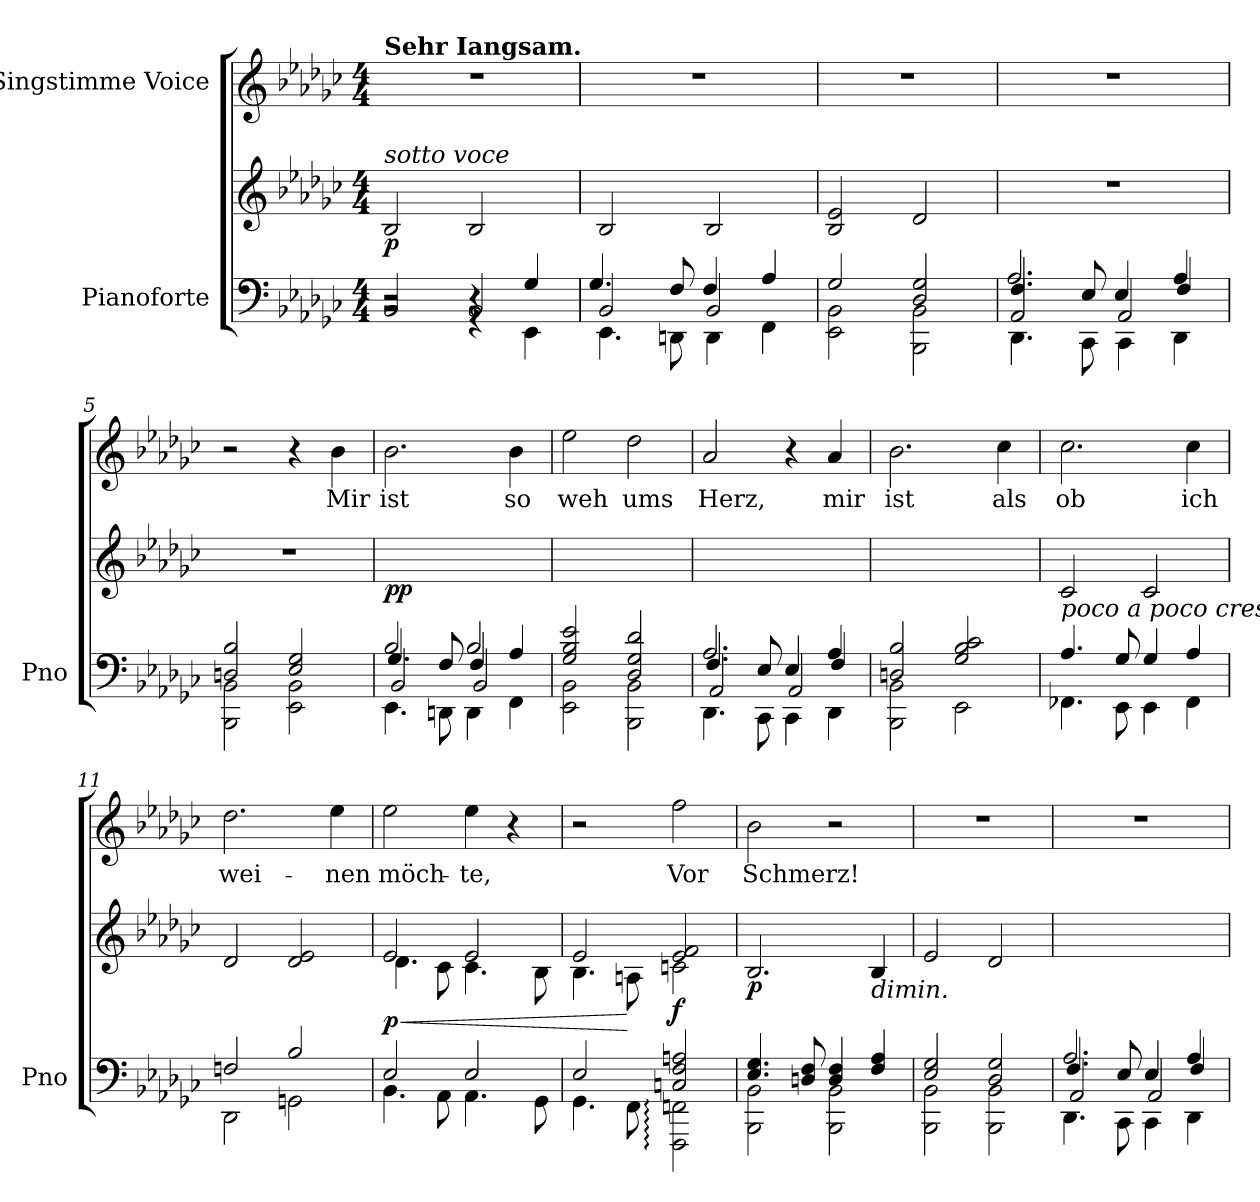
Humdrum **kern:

**kern	**kern	**dynam	**kern	**text
*part2	*part2	*part2	*part1	*part1
*staff3	*staff2	*staff2/3	*staff1	*staff1
*I"Pianoforte	*	*	*I"Singstimme Voice	*
*I'Pno	*	*	*	*
*clefF4	*clefG2	*	*clefG2	*
*k[b-e-a-d-g-c-]	*k[b-e-a-d-g-c-]	*	*k[b-e-a-d-g-c-]	*
*M4/4	*M4/4	*	*M4/4	*
=1	=1	=1	=1	=1
*^	*	*	*	*
*	*^	*	*	*	*
!	!	!	!	!	!LO:TX:B:t=Sehr Iangsam.	!
!	!	!	!LO:TX:a:i:t=sotto voce	!	!	!
!	!	!	!	!LO:DY:b	!	!
2BB-/	2rBB	2r	2B-/	p	1r	.
2BB-/	4rGG	4r	2B-/	.	.	.
.	4EE-\	4G-/	.	.	.	.
=2	=2	=2	=2	=2	=2	=2
2BB-/	4.EE-\	4.G-/	2B-/	.	1r	.
.	8DDn\	8F/	.	.	.	.
2BB-/	4DD\	4F/	2B-/	.	.	.
.	4FF\	4A-/	.	.	.	.
*	*v	*v	*	*	*	*
=3	=3	=3	=3	=3	=3
2G-/	2EE-\ 2BB-\	2B-/ 2e-/	.	1r	.
2D-/ 2G-/	2BBB-\ 2BB-\	2d-/	.	.	.
=4	=4	=4	=4	=4	=4
*^	*^	*	*	*	*
2AA-/	4.DD-\	2.A-/	4.F/	1r	.	1r	.
.	8CC-\	.	8E-/	.	.	.	.
2AA-/	4CC-\	.	4E-/	.	.	.	.
.	4DD-\	4A-/	4F/	.	.	.	.
*	*v	*v	*v	*	*	*	*
=5	=5	=5	=5	=5	=5
2Dn/ 2B-/	2BBB-\ 2BB-\	1r	.	2r	.
2E-/ 2G-/	2EE-\ 2BB-\	.	.	4r	.
!	!	!	!	!	!LO:LY:b
.	.	.	.	4b-\	Mir
!!LO:LB:g=z
=6	=6	=6	=6	=6	=6
*^	*^	*	*	*	*
!	!	!	!	!	!LO:DY:b	!	!LO:LY:b
2B-/	4.G-/	2BB-/	4.EE-\	1ryy	pp	2.b-\	ist
.	8F/	.	8DDn\	.	.	.	.
2B-/	4F/	2BB-/	4DD\	.	.	.	.
!	!	!	!	!	!	!	!LO:LY:b
.	4A-/	.	4FF\	.	.	4b-\	so
=7	=7	=7	=7	=7	=7	=7	=7
!	!	!	!	!	!	!	!LO:LY:b
*	*v	*v	*v	*	*	*	*
2G-/ 2B-/ 2e-/	2EE-\ 2BB-\	1ryy	.	2ee-\	weh
!	!	!	!	!	!LO:LY:b
2D-/ 2G-/ 2d-/	2BBB-\ 2BB-\	.	.	2dd-\	ums
=8	=8	=8	=8	=8	=8
*^	*^	*	*	*	*
!	!	!	!	!	!	!	!LO:LY:b
2.A-/	4.F/	2AA-/	4.DD-\	1ryy	.	2a-/	Herz,
.	8E-/	.	8CC-\	.	.	.	.
.	4E-/	2AA-/	4CC-\	.	.	4r	.
!	!	!	!	!	!	!	!LO:LY:b
4A-/	4F/	.	4DD-\	.	.	4a-/	mir
=9	=9	=9	=9	=9	=9	=9	=9
!	!	!	!	!	!	!	!LO:LY:b
*	*v	*v	*v	*	*	*	*
2Dn/ 2B-/	2BBB-\ 2BB-\	1ryy	.	2.b-\	ist
2G-/ 2B-/ 2c-/	2EE-\	.	.	.	.
!	!	!	!	!	!LO:LY:b
.	.	.	.	4cc-\	als
=10	=10	=10	=10	=10	=10
!	!	!LO:TX:b:i:t=poco a poco cresc.	!	!	!
!	!	!	!	!	!LO:LY:b
4.A-/	4.FF-X\	2c-/	.	2.cc-\	ob
8G-/	8EE-\	.	.	.	.
4G-/	4EE-\	2c-/	.	.	.
!	!	!	!	!	!LO:LY:b
4A-/	4FF-\	.	.	4cc-\	ich
!!LO:LB:g=z
=11	=11	=11	=11	=11	=11
!	!	!	!	!	!LO:LY:b
2Fn/	2DD-\	2d-/	.	2.dd-\	wei-
2B-/	2GGn\	2d-/ 2e-/	.	.	.
!	!	!	!	!	!LO:LY:b
.	.	.	.	4ee-\	-nen
=12	=12	=12	=12	=12	=12
!	!	!	!LO:HP:b	!	!LO:LY:b
*	*	*^	*	*	*
!	!	!	!	!LO:DY:n=1:b	!	!
2E-/	4.BB-\	2e-/	4.d-\	< p	2ee-\	möch-
.	8AA-\	.	8c-\	.	.	.
!	!	!	!	!	!	!LO:LY:b
2E-/	4.AA-\	2e-/	4.c-\	.	4ee-\	-te,
.	.	.	.	.	4r	.
.	8GG-\	.	8B-\	.	.	.
=13	=13	=13	=13	=13	=13	=13
2E-/	4.GG-\	2e-/	4.B-\	.	2r	.
.	8FF\	.	8An\	[	.	.
!	!	!	!	!LO:DY:b	!	!LO:LY:b
2Cn/ 2F/ 2An/	2FFF\: 2FFn\:	2e-/ 2f/	2cn\	f	2ff\	Vor
=14	=14	=14	=14	=14	=14	=14
!	!	!	!	!LO:DY:b	!	!LO:LY:b
*	*	*v	*v	*	*	*
4.E-/ 4.G-/	2BBB-\ 2BB-\	2.B-/	p	2b-\	Schmerz!
8Dn/ 8F/	.	.	.	.	.
4D/ 4F/	2BBB-\ 2BB-\	.	.	2r	.
!	!	!LO:TX:b:i:t=dimin.	!	!	!
4F/ 4A-/	.	4B-/	.	.	.
=15	=15	=15	=15	=15	=15
2E-/ 2G-/	2BBB-\ 2BB-\	2e-/	.	1r	.
2D-/ 2G-/	2BBB-\ 2BB-\	2d-/	.	.	.
!!LO:LB:g=z
=16	=16	=16	=16	=16	=16
*^	*^	*	*	*	*
2.A-/	4.F/	2AA-/	4.DD-\	1ryy	.	1r	.
.	8E-/	.	8CC-\	.	.	.	.
.	4E-/	2AA-/	4CC-\	.	.	.	.
4A-/	4F/	.	4DD-\	.	.	.	.
*v	*v	*v	*v	*	*	*	*
=	=	=	=	=
*-	*-	*-	*-	*-
